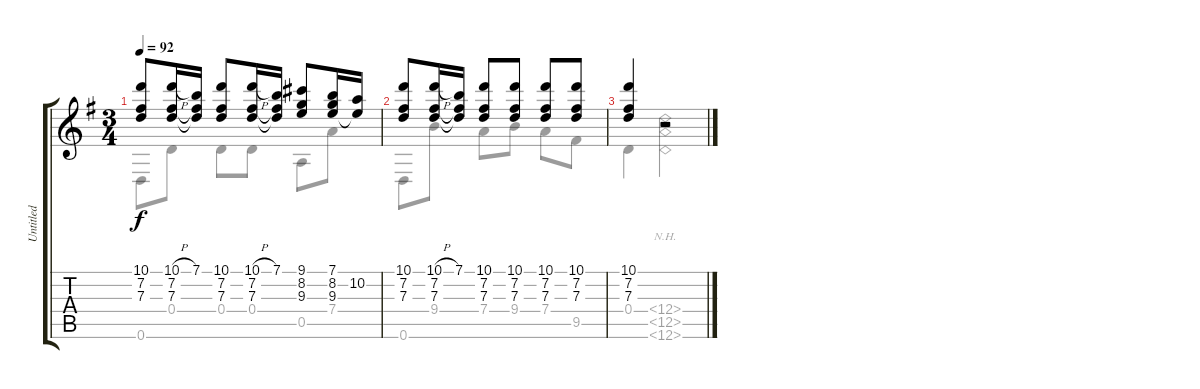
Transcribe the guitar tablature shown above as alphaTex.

\track ("Untitled" "Untitled") {instrument acousticguitarnylon}
\staff {score tabs}
\tuning (E4 B3 G3 D3 A2 D2) {hide}
\voice
\ts (3 4)
\tempo 92
\clef g2
\ks g
(10.1 7.2 7.3).8{dy f} (10.1{h} 7.2 7.3).16 (7.1 7.2{t} 7.3{t}).16 (10.1 7.2 7.3).8 (10.1{h} 7.2 7.3).16 (7.1 7.2{t} 7.3{t}).16 (9.1 8.2 9.3).8 (7.1 8.2 9.3).16 (10.2 9.3{t}).16 |
(10.1 7.2 7.3).8 (10.1{h} 7.2 7.3).16 (7.1 7.2{t} 7.3{t}).16 (10.1 7.2 7.3).8 (10.1 7.2 7.3).8 (10.1 7.2 7.3).8 (10.1 7.2 7.3).8 |
(10.1 7.2 7.3).4 r.2
\voice
\clef g2
\ottava regular
\simile none
\ks g
0.6.8{dy f} 0.4.8 0.4.8 0.4.8 0.5.8 7.4.8 |
0.6.8 9.4.8 7.4.8 9.4.8 7.4.8 9.5.8 |
0.4.4 (12.4{nh} 12.5{nh} 12.6{nh}).2
